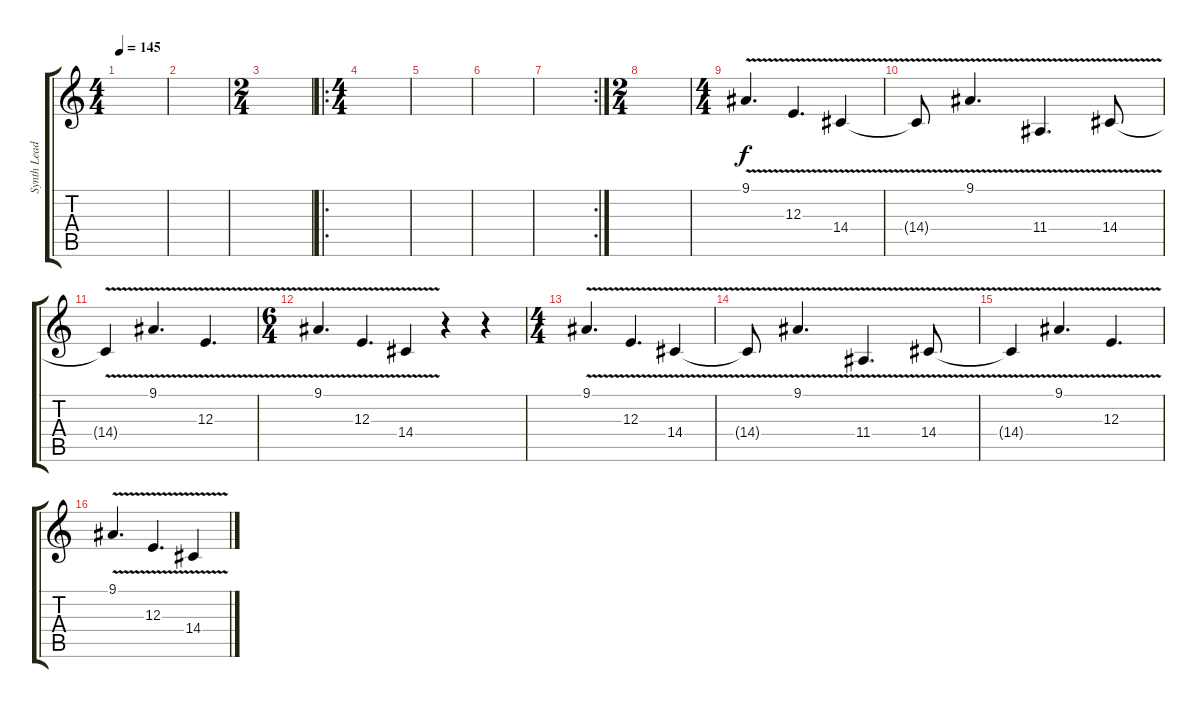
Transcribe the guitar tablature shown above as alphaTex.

\track ("Synth Lead" "Synth Lead") {instrument lead1square}
\staff {score tabs}
\tuning (Db4 Ab3 E3 B2 Gb2 Db2) {hide}
\ts (4 4)
\tempo 145
\clef g2
\ks c
|
|
\ts (2 4)
|
\ro
\ts (4 4)
|
|
|
\rc 2
|
\ts (2 4)
|
\ts (4 4)
9.1{v}.4{d instrument distortionguitar} 12.3{v}.4{d} 14.4{v}.4 |
14.4{t}.8 9.1{v}.4{d} 11.4{v}.4{d} 14.4{v}.8 |
14.4{t}.4 9.1{v}.4{d} 12.3{v}.4{d} |
\ts (6 4)
9.1{v}.4{d} 12.3{v}.4{d} 14.4{v}.4 r.4 r.4 |
\ts (4 4)
9.1{v}.4{d} 12.3{v}.4{d} 14.4{v}.4 |
14.4{t}.8 9.1{v}.4{d} 11.4{v}.4{d} 14.4{v}.8 |
14.4{t}.4 9.1{v}.4{d} 12.3{v}.4{d} |
9.1{v}.4{d} 12.3{v}.4{d} 14.4{v}.4
